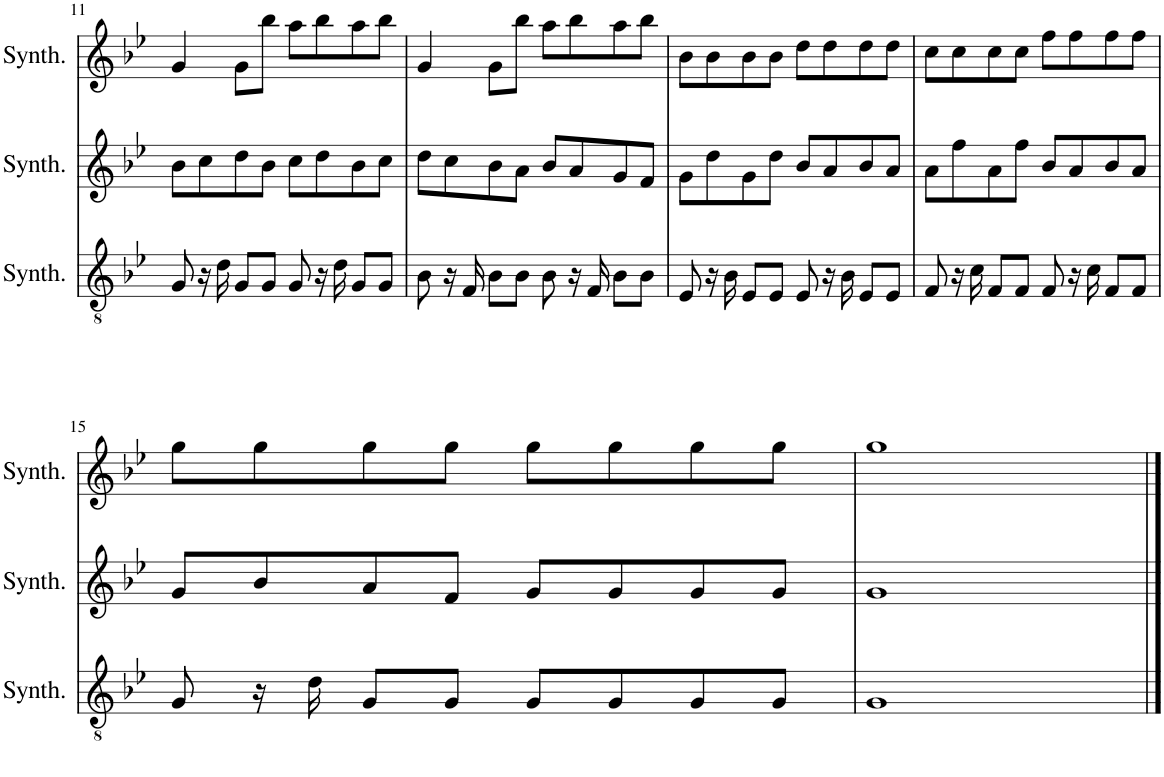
**kern	**kern	**kern
*part3	*part2	*part1
*staff3	*staff2	*staff1
*I"Pad Synthesizer	*I"Pad Synthesizer	*I"Pad Synthesizer
*I'Synth.	*I'Synth.	*I'Synth.
!!LO:PB:g=z
*clefGv2	*clefG2	*clefG2
*k[b-e-]	*k[b-e-]	*k[b-e-]
*M4/4	*M4/4	*M4/4
=11	=11	=11
8G/	8b-\L	4g/
16r	8cc\	.
16d\	.	.
8G/L	8dd\	8g\L
8G/J	8b-\J	8bb-\J
8G/	8cc\L	8aa\L
16r	8dd\	8bb-\
16d\	.	.
8G/L	8b-\	8aa\
8G/J	8cc\J	8bb-\J
=12	=12	=12
8B-\	8dd\L	4g/
16r	8cc\	.
16F/	.	.
8B-\L	8b-\	8g\L
8B-\J	8a\J	8bb-\J
8B-\	8b-/L	8aa\L
16r	8a/	8bb-\
16F/	.	.
8B-\L	8g/	8aa\
8B-\J	8f/J	8bb-\J
=13	=13	=13
8E-/	8g\L	8b-\L
16r	8dd\	8b-\
16B-\	.	.
8E-/L	8g\	8b-\
8E-/J	8dd\J	8b-\J
8E-/	8b-/L	8dd\L
16r	8a/	8dd\
16B-\	.	.
8E-/L	8b-/	8dd\
8E-/J	8a/J	8dd\J
=14	=14	=14
8F/	8a\L	8cc\L
16r	8ff\	8cc\
16c\	.	.
8F/L	8a\	8cc\
8F/J	8ff\J	8cc\J
8F/	8b-/L	8ff\L
16r	8a/	8ff\
16c\	.	.
8F/L	8b-/	8ff\
8F/J	8a/J	8ff\J
!!LO:LB:g=z
=15	=15	=15
8G/	8g/L	8gg\L
16r	8b-/	8gg\
16d\	.	.
8G/L	8a/	8gg\
8G/J	8f/J	8gg\J
8G/L	8g/L	8gg\L
8G/	8g/	8gg\
8G/	8g/	8gg\
8G/J	8g/J	8gg\J
=16	=16	=16
1G	1g	1gg
==	==	==
*-	*-	*-
